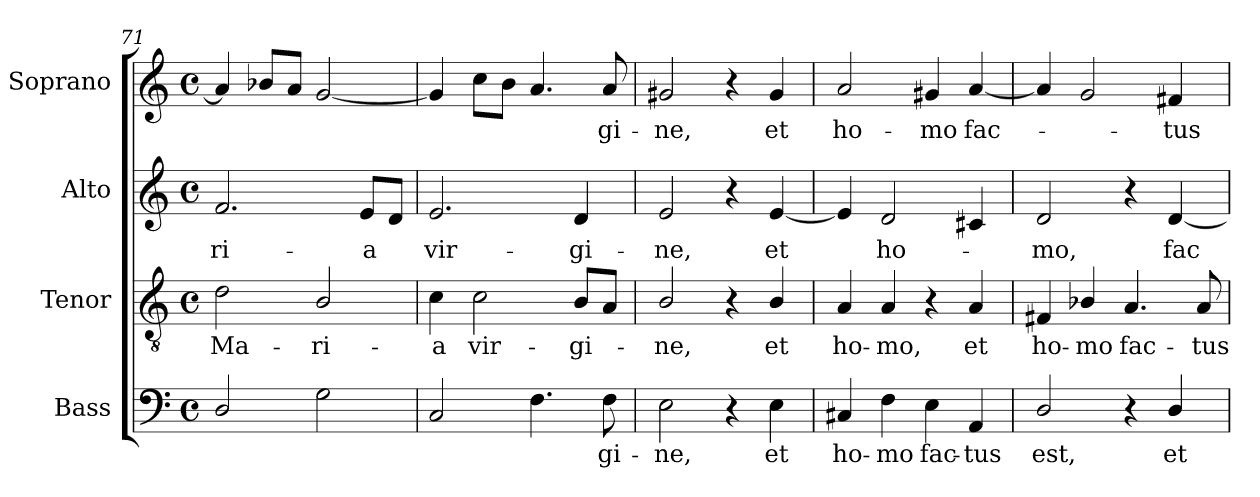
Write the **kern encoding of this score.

**kern	**text	**kern	**text	**kern	**text	**kern	**text
*part4	*part4	*part3	*part3	*part2	*part2	*part1	*part1
*staff4	*staff4	*staff3	*staff3	*staff2	*staff2	*staff1	*staff1
*I"Bass	*	*I"Tenor	*	*I"Alto	*	*I"Soprano	*
*I'B.	*	*I'T.	*	*I'A.	*	*I'S.	*
*clefF4	*	*clefGv2	*	*clefG2	*	*clefG2	*
*	*	*ITrd7c12	*	*	*	*	*
*k[]	*	*k[]	*	*k[]	*	*k[]	*
*C:	*	*C:	*	*C:	*	*C:	*
*M4/4	*	*M4/4	*	*M4/4	*	*M4/4	*
*met(c)	*	*met(c)	*	*met(c)	*	*met(c)	*
=71	=71	=71	=71	=71	=71	=71	=71
!	!	!	!LO:LY:b:color=#000000	!	!	!	!
!	!	!	!	!	!LO:LY:b:color=#000000	!	!
2Di/	.	2Di\	Ma-	2.fi/	-ri-	4ai/]	.
.	.	.	.	.	.	8b-Xi/L	.
.	.	.	.	.	.	8ai/J	.
!	!	!	!LO:LY:b:color=#000000	!	!	!	!
2Gi\	.	2BBi/	-ri-	.	.	[2gi/	.
!	!	!	!	!	!LO:LY:b:color=#000000	!	!
.	.	.	.	8ei/L	-a	.	.
.	.	.	.	8di/J	.	.	.
=72	=72	=72	=72	=72	=72	=72	=72
!	!	!	!LO:LY:b:color=#000000	!	!	!	!
!	!	!	!	!	!LO:LY:b:color=#000000	!	!
2Ci/	.	4Ci\	-a	2.ei/	vir-	4gi/]	.
!	!	!	!LO:LY:b:color=#000000	!	!	!	!
.	.	2Ci\	vir-	.	.	8cci\L	.
.	.	.	.	.	.	8bi\J	.
4.Fi\	.	.	.	.	.	4.ai/	.
!	!	!	!LO:LY:b:color=#000000	!	!	!	!
!	!	!	!	!	!LO:LY:b:color=#000000	!	!
.	.	8BBi/L	-gi-	4di/	-gi-	.	.
!	!LO:LY:b:color=#000000	!	!	!	!	!	!
!	!	!	!	!	!	!	!LO:LY:b:color=#000000
8Fi\	-gi-	8AAi/J	.	.	.	8ai/	-gi-
=73	=73	=73	=73	=73	=73	=73	=73
!	!LO:LY:b:color=#000000	!	!	!	!	!	!
!	!	!	!LO:LY:b:color=#000000	!	!	!	!
!	!	!	!	!	!LO:LY:b:color=#000000	!	!
!	!	!	!	!	!	!	!LO:LY:b:color=#000000
2Ei\	-ne,	2BBi/	-ne,	2ei/	-ne,	2g#Xi/	-ne,
4r	.	4r	.	4r	.	4r	.
!	!LO:LY:b:color=#000000	!	!	!	!	!	!
!	!	!	!LO:LY:b:color=#000000	!	!	!	!
!	!	!	!	!	!LO:LY:b:color=#000000	!	!
!	!	!	!	!	!	!	!LO:LY:b:color=#000000
4Ei\	et	4BBi/	et	[4ei/	et	4g#i/	et
!!LO:LB:g=z
=74	=74	=74	=74	=74	=74	=74	=74
!	!LO:LY:b:color=#000000	!	!	!	!	!	!
!	!	!	!LO:LY:b:color=#000000	!	!	!	!
!	!	!	!	!	!	!	!LO:LY:b:color=#000000
4C#Xi/	ho-	4AAi/	ho-	4ei/]	.	2ai/	ho-
!	!LO:LY:b:color=#000000	!	!	!	!	!	!
!	!	!	!LO:LY:b:color=#000000	!	!	!	!
!	!	!	!	!	!LO:LY:b:color=#000000	!	!
4Fi\	-mo	4AAi/	-mo,	2di/	ho-	.	.
!	!LO:LY:b:color=#000000	!	!	!	!	!	!
!	!	!	!	!	!	!	!LO:LY:b:color=#000000
4Ei\	fac-	4r	.	.	.	4g#Xi/	-mo
!	!LO:LY:b:color=#000000	!	!	!	!	!	!
!	!	!	!LO:LY:b:color=#000000	!	!	!	!
!	!	!	!	!	!	!	!LO:LY:b:color=#000000
4AAi/	-tus	4AAi/	et	4c#Xi/	.	[4ai/	fac-
=75	=75	=75	=75	=75	=75	=75	=75
!	!LO:LY:b:color=#000000	!	!	!	!	!	!
!	!	!	!LO:LY:b:color=#000000	!	!	!	!
!	!	!	!	!	!LO:LY:b:color=#000000	!	!
2Di/	est,	4FF#Xi/	ho-	2di/	-mo,	4ai/]	.
!	!	!	!LO:LY:b:color=#000000	!	!	!	!
.	.	4BB-Xi/	-mo	.	.	2gi/	.
!	!	!	!LO:LY:b:color=#000000	!	!	!	!
4r	.	4.AAi/	fac-	4r	.	.	.
!	!LO:LY:b:color=#000000	!	!	!	!	!	!
!	!	!	!	!	!LO:LY:b:color=#000000	!	!
!	!	!	!	!	!	!	!LO:LY:b:color=#000000
4Di/	et	.	.	[4di/	fac-	4f#Xi/	-tus
!	!	!	!LO:LY:b:color=#000000	!	!	!	!
.	.	8AAi/	-tus	.	.	.	.
=	=	=	=	=	=	=	=
*-	*-	*-	*-	*-	*-	*-	*-
